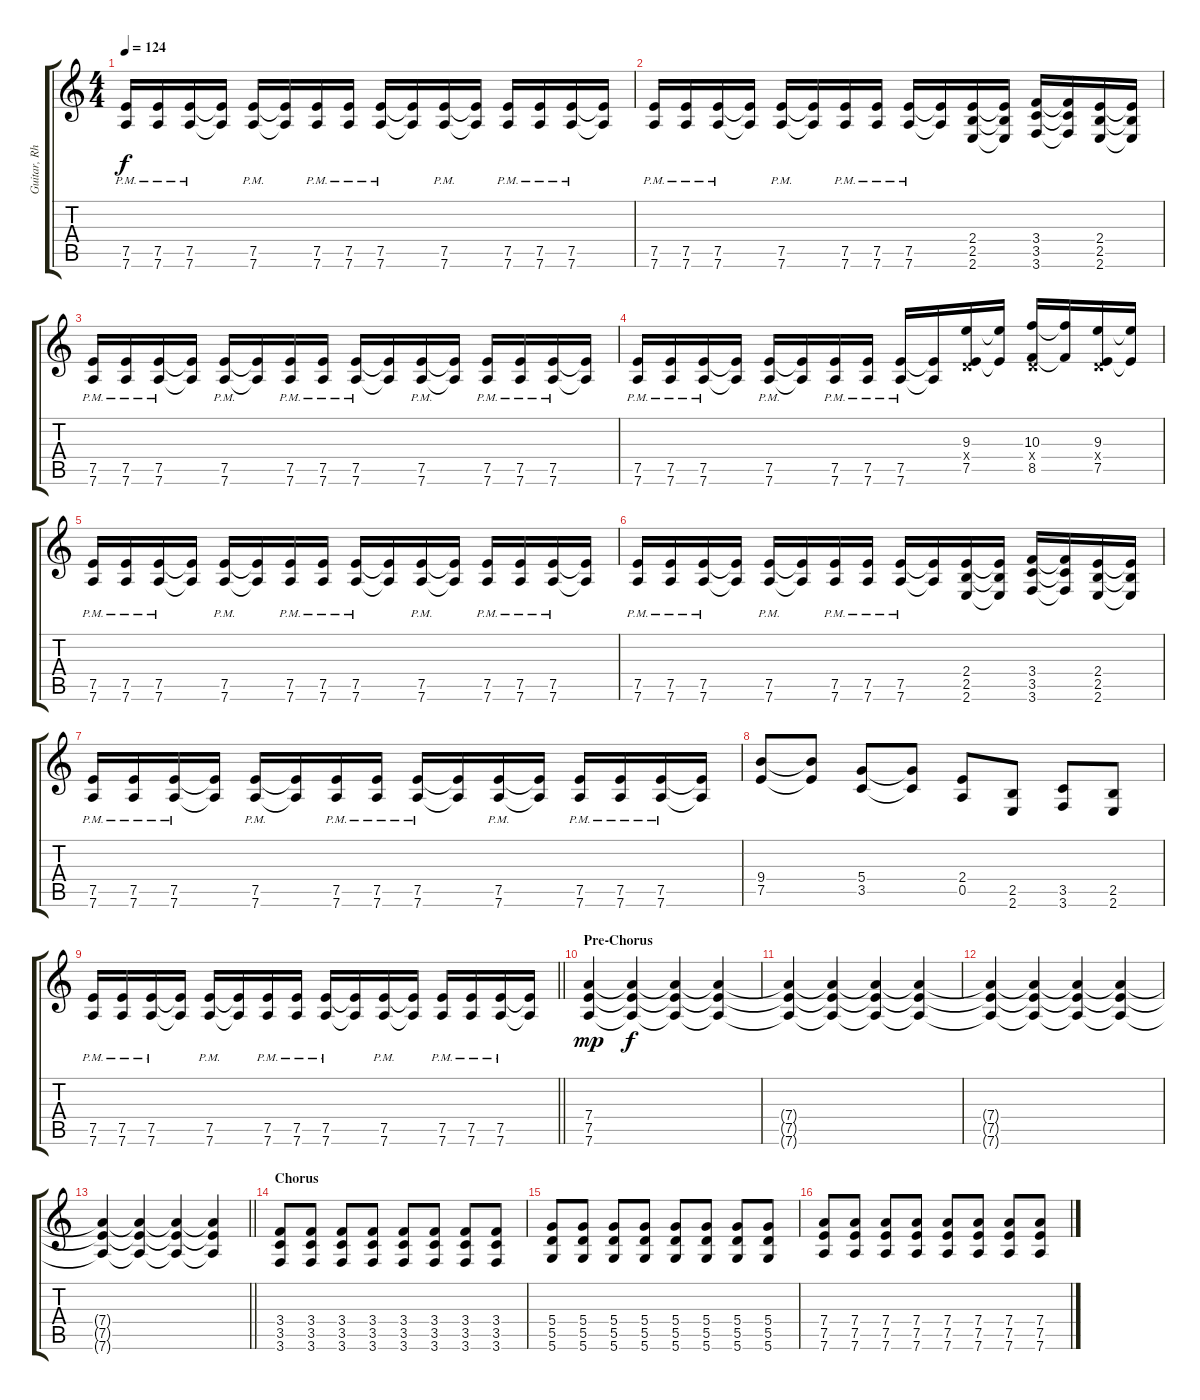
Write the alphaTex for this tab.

\track ("Guitar, Rhythm" "Guitar, Rh") {instrument distortionguitar}
\staff {score tabs}
\tuning (E4 B3 G3 D3 A2 D2) {hide}
\ts (4 4)
\tempo 124
\clef g2
\ks c
(7.5{pm} 7.6{pm}).16{dy f} (7.5{pm} 7.6{pm}).16 (7.5{pm} 7.6{pm}).16 (7.5{t} 7.6{t}).16 (7.5{pm} 7.6{pm}).16 (7.5{t} 7.6{t}).16 (7.5{pm} 7.6{pm}).16 (7.5{pm} 7.6{pm}).16 (7.5{pm} 7.6{pm}).16 (7.5{t} 7.6{t}).16 (7.5{pm} 7.6{pm}).16 (7.5{t} 7.6{t}).16 (7.5{pm} 7.6{pm}).16 (7.5{pm} 7.6{pm}).16 (7.5{pm} 7.6{pm}).16 (7.5{t} 7.6{t}).16 |
(7.5{pm} 7.6{pm}).16 (7.5{pm} 7.6{pm}).16 (7.5{pm} 7.6{pm}).16 (7.5{t} 7.6{t}).16 (7.5{pm} 7.6{pm}).16 (7.5{t} 7.6{t}).16 (7.5{pm} 7.6{pm}).16 (7.5{pm} 7.6{pm}).16 (7.5{pm} 7.6{pm}).16 (7.5{t} 7.6{t}).16 (2.4 2.5 2.6).16 (2.4{t} 2.5{t} 2.6{t}).16 (3.4 3.5 3.6).16 (3.4{t} 3.5{t} 3.6{t}).16 (2.4 2.5 2.6).16 (2.4{t} 2.5{t} 2.6{t}).16 |
(7.5{pm} 7.6{pm}).16 (7.5{pm} 7.6{pm}).16 (7.5{pm} 7.6{pm}).16 (7.5{t} 7.6{t}).16 (7.5{pm} 7.6{pm}).16 (7.5{t} 7.6{t}).16 (7.5{pm} 7.6{pm}).16 (7.5{pm} 7.6{pm}).16 (7.5{pm} 7.6{pm}).16 (7.5{t} 7.6{t}).16 (7.5{pm} 7.6{pm}).16 (7.5{t} 7.6{t}).16 (7.5{pm} 7.6{pm}).16 (7.5{pm} 7.6{pm}).16 (7.5{pm} 7.6{pm}).16 (7.5{t} 7.6{t}).16 |
(7.5{pm} 7.6{pm}).16 (7.5{pm} 7.6{pm}).16 (7.5{pm} 7.6{pm}).16 (7.5{t} 7.6{t}).16 (7.5{pm} 7.6{pm}).16 (7.5{t} 7.6{t}).16 (7.5{pm} 7.6{pm}).16 (7.5{pm} 7.6{pm}).16 (7.5{pm} 7.6{pm}).16 (7.5{t} 7.6{t}).16 (9.3 0.4{x} 7.5).16 (9.3{t} 7.5{t}).16 (10.3 0.4{x} 8.5).16 (10.3{t} 8.5{t}).16 (9.3 0.4{x} 7.5).16 (9.3{t} 7.5{t}).16 |
(7.5{pm} 7.6{pm}).16 (7.5{pm} 7.6{pm}).16 (7.5{pm} 7.6{pm}).16 (7.5{t} 7.6{t}).16 (7.5{pm} 7.6{pm}).16 (7.5{t} 7.6{t}).16 (7.5{pm} 7.6{pm}).16 (7.5{pm} 7.6{pm}).16 (7.5{pm} 7.6{pm}).16 (7.5{t} 7.6{t}).16 (7.5{pm} 7.6{pm}).16 (7.5{t} 7.6{t}).16 (7.5{pm} 7.6{pm}).16 (7.5{pm} 7.6{pm}).16 (7.5{pm} 7.6{pm}).16 (7.5{t} 7.6{t}).16 |
(7.5{pm} 7.6{pm}).16 (7.5{pm} 7.6{pm}).16 (7.5{pm} 7.6{pm}).16 (7.5{t} 7.6{t}).16 (7.5{pm} 7.6{pm}).16 (7.5{t} 7.6{t}).16 (7.5{pm} 7.6{pm}).16 (7.5{pm} 7.6{pm}).16 (7.5{pm} 7.6{pm}).16 (7.5{t} 7.6{t}).16 (2.4 2.5 2.6).16 (2.4{t} 2.5{t} 2.6{t}).16 (3.4 3.5 3.6).16 (3.4{t} 3.5{t} 3.6{t}).16 (2.4 2.5 2.6).16 (2.4{t} 2.5{t} 2.6{t}).16 |
(7.5{pm} 7.6{pm}).16 (7.5{pm} 7.6{pm}).16 (7.5{pm} 7.6{pm}).16 (7.5{t} 7.6{t}).16 (7.5{pm} 7.6{pm}).16 (7.5{t} 7.6{t}).16 (7.5{pm} 7.6{pm}).16 (7.5{pm} 7.6{pm}).16 (7.5{pm} 7.6{pm}).16 (7.5{t} 7.6{t}).16 (7.5{pm} 7.6{pm}).16 (7.5{t} 7.6{t}).16 (7.5{pm} 7.6{pm}).16 (7.5{pm} 7.6{pm}).16 (7.5{pm} 7.6{pm}).16 (7.5{t} 7.6{t}).16 |
(9.4 7.5).8 (9.4{t} 7.5{t}).8 (5.4 3.5).8 (5.4{t} 3.5{t}).8 (2.4 0.5).8 (2.5 2.6).8 (3.5 3.6).8 (2.5 2.6).8 |
\barLineRight lightlight
(7.5{pm} 7.6{pm}).16 (7.5{pm} 7.6{pm}).16 (7.5{pm} 7.6{pm}).16 (7.5{t} 7.6{t}).16 (7.5{pm} 7.6{pm}).16 (7.5{t} 7.6{t}).16 (7.5{pm} 7.6{pm}).16 (7.5{pm} 7.6{pm}).16 (7.5{pm} 7.6{pm}).16 (7.5{t} 7.6{t}).16 (7.5{pm} 7.6{pm}).16 (7.5{t} 7.6{t}).16 (7.5{pm} 7.6{pm}).16 (7.5{pm} 7.6{pm}).16 (7.5{pm} 7.6{pm}).16 (7.5{t} 7.6{t}).16 |
\section ("" "Pre-Chorus")
(7.4 7.5 7.6).4{dy mp} (7.4{t} 7.5{t} 7.6{t}).4{dy f} (7.4{t} 7.5{t} 7.6{t}).4 (7.4{t} 7.5{t} 7.6{t}).4 |
(7.4{t} 7.5{t} 7.6{t}).4 (7.4{t} 7.5{t} 7.6{t}).4 (7.4{t} 7.5{t} 7.6{t}).4 (7.4{t} 7.5{t} 7.6{t}).4 |
(7.4{t} 7.5{t} 7.6{t}).4 (7.4{t} 7.5{t} 7.6{t}).4 (7.4{t} 7.5{t} 7.6{t}).4 (7.4{t} 7.5{t} 7.6{t}).4 |
\barLineRight lightlight
(7.4{t} 7.5{t} 7.6{t}).4 (7.4{t} 7.5{t} 7.6{t}).4 (7.4{t} 7.5{t} 7.6{t}).4 (7.4{t} 7.5{t} 7.6{t}).4 |
\section ("" "Chorus")
(3.4 3.5 3.6).8 (3.4 3.5 3.6).8 (3.4 3.5 3.6).8 (3.4 3.5 3.6).8 (3.4 3.5 3.6).8 (3.4 3.5 3.6).8 (3.4 3.5 3.6).8 (3.4 3.5 3.6).8 |
(5.4 5.5 5.6).8 (5.4 5.5 5.6).8 (5.4 5.5 5.6).8 (5.4 5.5 5.6).8 (5.4 5.5 5.6).8 (5.4 5.5 5.6).8 (5.4 5.5 5.6).8 (5.4 5.5 5.6).8 |
(7.4 7.5 7.6).8 (7.4 7.5 7.6).8 (7.4 7.5 7.6).8 (7.4 7.5 7.6).8 (7.4 7.5 7.6).8 (7.4 7.5 7.6).8 (7.4 7.5 7.6).8 (7.4 7.5 7.6).8
